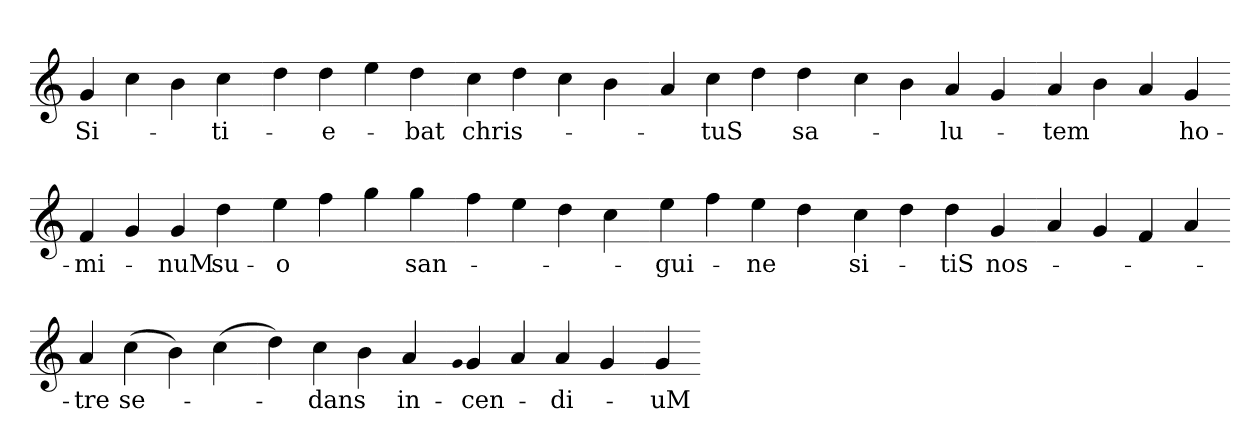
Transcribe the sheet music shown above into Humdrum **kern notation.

**kern	**text
*part1	*part1
*staff1	*staff1
*clefG2	*
=	=
4g	Si-
4cc	.
4b	.
4cc	ti-
=-	=-
4dd	.
4dd	e-
4ee	.
4dd	bat
=-	=-
4cc	chris-
4dd	.
4cc	.
4b	.
=-	=-
4a	.
4cc	tuS
4dd	.
4dd	sa-
=-	=-
4cc	.
4b	.
4a	lu-
4g	.
=-	=-
4a	tem
4b	.
4a	.
4g	ho-
=-	=-
4f	mi-
4g	.
4g	nuM
4dd	su-
=-	=-
4ee	o
4ff	.
4gg	.
4gg	san-
=-	=-
4ff	.
4ee	.
4dd	.
4cc	.
=-	=-
4ee	gui-
4ff	.
4ee	ne
4dd	.
=-	=-
4cc	si-
4dd	.
4dd	tiS
4g	nos-
=-	=-
4a	.
4g	.
4f	.
4a	.
=-	=-
4a	tre
(>4cc	se-
4b)	.
(>4cc	.
=-	=-
4dd)	.
4cc	dans
4b	.
4a	in-
=-	=-
qg	.
4g	cen-
4a	.
4a	di-
4g	.
=-	=-
4g	uM
=-	=-
*-	*-
